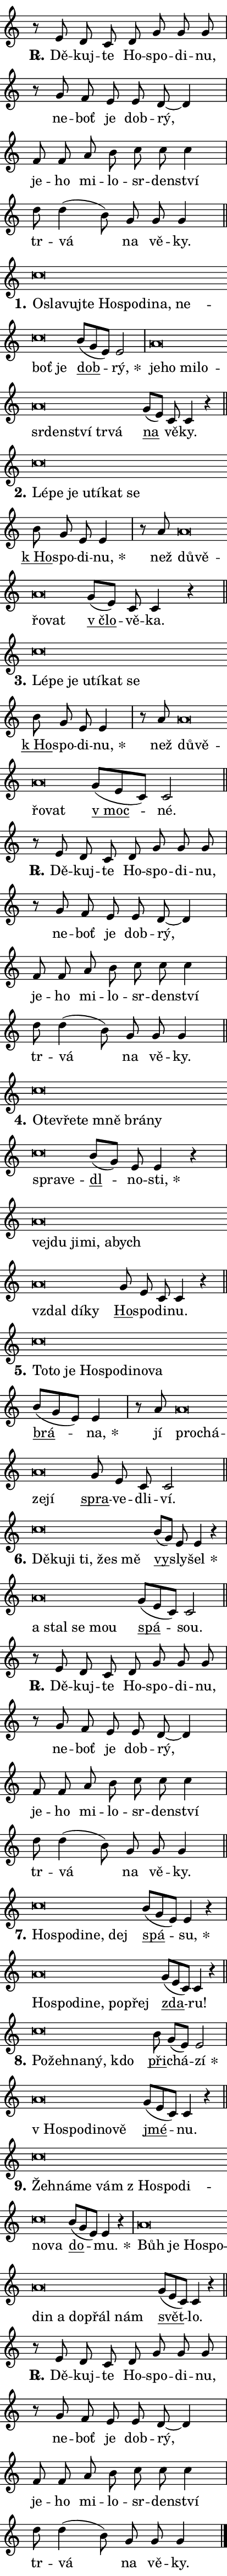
\version "2.24.0"
\header { tagline = "" }
\paper {
  indent = 0\cm
  top-margin = 0\cm
  right-margin = 0\cm
  bottom-margin = 0\cm
  left-margin = 0\cm
  paper-width = 7\cm
  page-breaking = #ly:one-page-breaking
  system-system-spacing.basic-distance = #11
  score-system-spacing.basic-distance = #11
  ragged-last = ##f
}


%% Author: Thomas Morley
%% https://lists.gnu.org/archive/html/lilypond-user/2020-05/msg00002.html
#(define (line-position grob)
"Returns position of @var[grob} in current system:
   @code{'start}, if at first time-step
   @code{'end}, if at last time-step
   @code{'middle} otherwise
"
  (let* ((col (ly:item-get-column grob))
         (ln (ly:grob-object col 'left-neighbor))
         (rn (ly:grob-object col 'right-neighbor))
         (col-to-check-left (if (ly:grob? ln) ln col))
         (col-to-check-right (if (ly:grob? rn) rn col))
         (break-dir-left
           (and
             (ly:grob-property col-to-check-left 'non-musical #f)
             (ly:item-break-dir col-to-check-left)))
         (break-dir-right
           (and
             (ly:grob-property col-to-check-right 'non-musical #f)
             (ly:item-break-dir col-to-check-right))))
        (cond ((eqv? 1 break-dir-left) 'start)
              ((eqv? -1 break-dir-right) 'end)
              (else 'middle))))

#(define (tranparent-at-line-position vctor)
  (lambda (grob)
  "Relying on @code{line-position} select the relevant enry from @var{vctor}.
Used to determine transparency,"
    (case (line-position grob)
      ((end) (not (vector-ref vctor 0)))
      ((middle) (not (vector-ref vctor 1)))
      ((start) (not (vector-ref vctor 2))))))

noteHeadBreakVisibility =
#(define-music-function (break-visibility)(vector?)
"Makes @code{NoteHead}s transparent relying on @var{break-visibility}"
#{
  \override NoteHead.transparent =
    #(tranparent-at-line-position break-visibility)
#})

#(define delete-ledgers-for-transparent-note-heads
  (lambda (grob)
    "Reads whether a @code{NoteHead} is transparent.
If so this @code{NoteHead} is removed from @code{'note-heads} from
@var{grob}, which is supposed to be @code{LedgerLineSpanner}.
As a result ledgers are not printed for this @code{NoteHead}"
    (let* ((nhds-array (ly:grob-object grob 'note-heads))
           (nhds-list
             (if (ly:grob-array? nhds-array)
                 (ly:grob-array->list nhds-array)
                 '()))
           ;; Relies on the transparent-property being done before
           ;; Staff.LedgerLineSpanner.after-line-breaking is executed.
           ;; This is fragile ...
           (to-keep
             (remove
               (lambda (nhd)
                 (ly:grob-property nhd 'transparent #f))
               nhds-list)))
      ;; TODO find a better method to iterate over grob-arrays, similiar
      ;; to filter/remove etc for lists
      ;; For now rebuilt from scratch
      (set! (ly:grob-object grob 'note-heads)  '())
      (for-each
        (lambda (nhd)
          (ly:pointer-group-interface::add-grob grob 'note-heads nhd))
        to-keep))))

hideNotes = {
  \noteHeadBreakVisibility #begin-of-line-visible
}
unHideNotes = {
  \noteHeadBreakVisibility #all-visible
}

% work-around for resetting accidentals
% https://lilypond.org/doc/v2.23/Documentation/notation/displaying-rhythms#unmetered-music
cadenzaMeasure = {
  \cadenzaOff
  \partial 1024 s1024
  \cadenzaOn
}

#(define-markup-command (accent layout props text) (markup?)
  "Underline accented syllable"
  (interpret-markup layout props
    #{\markup \override #'(offset . 4.3) \underline { #text }#}))

responsum = \markup \concat {
  "R" \hspace #-1.05 \path #0.1 #'((moveto 0 0.07) (lineto 0.9 0.8)) \hspace #0.05 "."
}

\layout {
    \context {
        \Staff
        \remove "Time_signature_engraver"
        \override LedgerLineSpanner.after-line-breaking = #delete-ledgers-for-transparent-note-heads
    }
    \context {
        \Voice {
            \override NoteHead.output-attributes = #'((class . "notehead"))
            \override Hairpin.height = #0.55
        }
    }
    \context {
        \Lyrics {
            \override StanzaNumber.output-attributes = #'((class . "stanzanumber"))
            \override LyricSpace.minimum-distance = #0.9
            \override LyricText.font-name = #"TeX Gyre Schola"
            \override LyricText.font-size = 1
            \override StanzaNumber.font-name = #"TeX Gyre Schola Bold"
            \override StanzaNumber.font-size = 1
        }
    }
}

% magnetic-lyrics.ily
%
%   written by
%     Jean Abou Samra <jean@abou-samra.fr>
%     Werner Lemberg <wl@gnu.org>
%
%   adapted by
%     Jiri Hon <jiri.hon@gmail.com>
%
% Version 2022-Apr-15

% https://www.mail-archive.com/lilypond-user@gnu.org/msg149350.html

#(define (Left_hyphen_pointer_engraver context)
   "Collect syllable-hyphen-syllable occurrences in lyrics and store
them in properties.  This engraver only looks to the left.  For
example, if the lyrics input is @code{foo -- bar}, it does the
following.

@itemize @bullet
@item
Set the @code{text} property of the @code{LyricHyphen} grob between
@q{foo} and @q{bar} to @code{foo}.

@item
Set the @code{left-hyphen} property of the @code{LyricText} grob with
text @q{foo} to the @code{LyricHyphen} grob between @q{foo} and
@q{bar}.
@end itemize

Use this auxiliary engraver in combination with the
@code{lyric-@/text::@/apply-@/magnetic-@/offset!} hook."
   (let ((hyphen #f)
         (text #f))
     (make-engraver
      (acknowledgers
       ((lyric-syllable-interface engraver grob source-engraver)
        (set! text grob)))
      (end-acknowledgers
       ((lyric-hyphen-interface engraver grob source-engraver)
        ;(when (not (grob::has-interface grob 'lyric-space-interface))
          (set! hyphen grob)));)
      ((stop-translation-timestep engraver)
       (when (and text hyphen)
         (ly:grob-set-object! text 'left-hyphen hyphen))
       (set! text #f)
       (set! hyphen #f)))))

#(define (lyric-text::apply-magnetic-offset! grob)
   "If the space between two syllables is less than the value in
property @code{LyricText@/.details@/.squash-threshold}, move the right
syllable to the left so that it gets concatenated with the left
syllable.

Use this function as a hook for
@code{LyricText@/.after-@/line-@/breaking} if the
@code{Left_@/hyphen_@/pointer_@/engraver} is active."
   (let ((hyphen (ly:grob-object grob 'left-hyphen #f)))
     (when hyphen
       (let ((left-text (ly:spanner-bound hyphen LEFT)))
         (when (grob::has-interface left-text 'lyric-syllable-interface)
           (let* ((common (ly:grob-common-refpoint grob left-text X))
                  (this-x-ext (ly:grob-extent grob common X))
                  (left-x-ext
                   (begin
                     ;; Trigger magnetism for left-text.
                     (ly:grob-property left-text 'after-line-breaking)
                     (ly:grob-extent left-text common X)))
                  ;; `delta` is the gap width between two syllables.
                  (delta (- (interval-start this-x-ext)
                            (interval-end left-x-ext)))
                  (details (ly:grob-property grob 'details))
                  (threshold (assoc-get 'squash-threshold details 0.2)))
             (when (< delta threshold)
               (let* (;; We have to manipulate the input text so that
                      ;; ligatures crossing syllable boundaries are not
                      ;; disabled.  For languages based on the Latin
                      ;; script this is essentially a beautification.
                      ;; However, for non-Western scripts it can be a
                      ;; necessity.
                      (lt (ly:grob-property left-text 'text))
                      (rt (ly:grob-property grob 'text))
                      (is-space (grob::has-interface hyphen 'lyric-space-interface))
                      (space (if is-space " " ""))
                      (space-markup (grob-interpret-markup grob " "))
                      (space-size (interval-length (ly:stencil-extent space-markup X)))
                      (extra-delta (if is-space space-size 0))
                      ;; Append new syllable.
                      (ltrt-space (if (and (string? lt) (string? rt))
                                (string-append lt space rt)
                                (make-concat-markup (list lt space rt))))
                      ;; Right-align `ltrt` to the right side.
                      (ltrt-space-markup (grob-interpret-markup
                               grob
                               (make-translate-markup
                                (cons (interval-length this-x-ext) 0)
                                (make-right-align-markup ltrt-space)))))
                 (begin
                   ;; Don't print `left-text`.
                   (ly:grob-set-property! left-text 'stencil #f)
                   ;; Set text and stencil (which holds all collected
                   ;; syllables so far) and shift it to the left.
                   (ly:grob-set-property! grob 'text ltrt-space)
                   (ly:grob-set-property! grob 'stencil ltrt-space-markup)
                   (ly:grob-translate-axis! grob (- (- delta extra-delta)) X))))))))))


#(define (lyric-hyphen::displace-bounds-first grob)
   ;; Make very sure this callback isn't triggered too early.
   (let ((left (ly:spanner-bound grob LEFT))
         (right (ly:spanner-bound grob RIGHT)))
     (ly:grob-property left 'after-line-breaking)
     (ly:grob-property right 'after-line-breaking)
     (ly:lyric-hyphen::print grob)))

squashThreshold = #0.4

\layout {
  \context {
    \Lyrics
    \consists #Left_hyphen_pointer_engraver
    \override LyricText.after-line-breaking =
      #lyric-text::apply-magnetic-offset!
    \override LyricHyphen.stencil = #lyric-hyphen::displace-bounds-first
    \override LyricText.details.squash-threshold = \squashThreshold
    \override LyricHyphen.minimum-distance = 0
    \override LyricHyphen.minimum-length = \squashThreshold
  }
}

squash = \override LyricText.details.squash-threshold = 9999
unSquash = \override LyricText.details.squash-threshold = \squashThreshold

left = \override LyricText.self-alignment-X = #LEFT
unLeft = \revert LyricText.self-alignment-X

starOffset = #(lambda (grob) 
                (let ((x_offset (ly:self-alignment-interface::aligned-on-x-parent grob)))
                  (if (= x_offset 0) 0 (+ x_offset 1.2))))

star = #(define-music-function (syllable)(string?)
"Append star separator at the end of a syllable"
#{
  \once \override LyricText.X-offset = #starOffset
  \lyricmode { \markup {
    #syllable
    \override #'((font-name . "TeX Gyre Schola Bold")) \hspace #0.2 \lower #0.65 \larger "*"
  } }
#})

starAccent = #(define-music-function (syllable)(string?)
"Append star separator at the end of a syllable and make accent"
#{
  \once \override LyricText.X-offset = #starOffset
  \lyricmode { \markup {
    \accent #syllable
    \override #'((font-name . "TeX Gyre Schola Bold")) \hspace #0.2 \lower #0.65 \larger "*"
  } }
#})

breath = #(define-music-function (syllable)(string?)
"Append breathing indicator at the end of a syllable"
#{
  \lyricmode { \markup { #syllable "+" } }
#})

optionalBreath = #(define-music-function (syllable)(string?)
"Append optional breathing indicator at the end of a syllable"
#{
  \lyricmode { \markup { #syllable "(+)" } }
#})


\score {
    <<
        \new Voice = "melody" { \cadenzaOn \key c \major \relative { r8 e' d c d g g g \cadenzaMeasure \bar "|" r g f e e d~ d4 \cadenzaMeasure \bar "|" f8 f a b c c c4 \cadenzaMeasure \bar "|" d8 d4( b8)] g g g4 \cadenzaMeasure \bar "||" \break } }
        \new Lyrics \lyricsto "melody" { \lyricmode { \set stanza = \responsum
Dě -- kuj -- te Ho -- spo -- di -- nu, ne -- boť je dob -- rý, je -- ho mi -- lo -- sr -- den -- ství tr -- vá na vě -- ky. } }
    >>
    \layout {}
}

\score {
    <<
        \new Voice = "melody" { \cadenzaOn \key c \major \relative { c''\breve*1/16 \hideNotes \breve*1/16 \bar "" \breve*1/16 \bar "" \breve*1/16 \bar "" \breve*1/16 \bar "" \breve*1/16 \bar "" \breve*1/16 \bar "" \breve*1/16 \bar "" \breve*1/16 \bar "" \breve*1/16 \breve*1/16 \bar "" \unHideNotes \bar "" b8[( g e)] e2 \cadenzaMeasure \bar "|" a\breve*1/16 \hideNotes \breve*1/16 \bar "" \breve*1/16 \bar "" \breve*1/16 \bar "" \breve*1/16 \bar "" \breve*1/16 \bar "" \breve*1/16 \bar "" \breve*1/16 \breve*1/16 \bar "" \unHideNotes \bar "" g8[( e)] c c4 r \cadenzaMeasure \bar "||" \break } }
        \new Lyrics \lyricsto "melody" { \lyricmode { \set stanza = "1."
\left O -- \squash sla -- vuj -- te Ho -- spo -- di -- na, ne -- boť je \unLeft \unSquash \markup \accent dob -- \star rý, \left je -- \squash ho mi -- lo -- sr -- den -- ství tr -- vá \unLeft \unSquash \markup \accent na vě -- ky. } }
    >>
    \layout {}
}

\score {
    <<
        \new Voice = "melody" { \cadenzaOn \key c \major \relative { c''\breve*1/16 \hideNotes \breve*1/16 \bar "" \breve*1/16 \bar "" \breve*1/16 \bar "" \breve*1/16 \bar "" \breve*1/16 \breve*1/16 \bar "" \unHideNotes \bar "" b8 g e e4 \cadenzaMeasure \bar "|" r8 a a\breve*1/16 \hideNotes \breve*1/16 \bar "" \breve*1/16 \breve*1/16 \bar "" \unHideNotes \bar "" g8[( e)] c c4 r \cadenzaMeasure \bar "||" \break } }
        \new Lyrics \lyricsto "melody" { \lyricmode { \set stanza = "2."
\left Lé -- \squash pe je u -- tí -- kat se \unLeft \unSquash \markup \accent "k Ho" -- spo -- di -- \star nu, než \left dů -- \squash vě -- řo -- vat \unLeft \unSquash \markup \accent "v člo" -- vě -- ka. } }
    >>
    \layout {}
}

\score {
    <<
        \new Voice = "melody" { \cadenzaOn \key c \major \relative { c''\breve*1/16 \hideNotes \breve*1/16 \bar "" \breve*1/16 \bar "" \breve*1/16 \bar "" \breve*1/16 \bar "" \breve*1/16 \breve*1/16 \bar "" \unHideNotes \bar "" b8 g e e4 \cadenzaMeasure \bar "|" r8 a a\breve*1/16 \hideNotes \breve*1/16 \bar "" \breve*1/16 \breve*1/16 \bar "" \unHideNotes \bar "" g8[( e c)] c2 \cadenzaMeasure \bar "||" \break } }
        \new Lyrics \lyricsto "melody" { \lyricmode { \set stanza = "3."
\left Lé -- \squash pe je u -- tí -- kat se \unLeft \unSquash \markup \accent "k Ho" -- spo -- di -- \star nu, než \left dů -- \squash vě -- řo -- vat \unLeft \unSquash \markup \accent "v moc" -- né. } }
    >>
    \layout {}
}

\score {
    <<
        \new Voice = "melody" { \cadenzaOn \key c \major \relative { r8 e' d c d g g g \cadenzaMeasure \bar "|" r g f e e d~ d4 \cadenzaMeasure \bar "|" f8 f a b c c c4 \cadenzaMeasure \bar "|" d8 d4( b8)] g g g4 \cadenzaMeasure \bar "||" \break } }
        \new Lyrics \lyricsto "melody" { \lyricmode { \set stanza = \responsum
Dě -- kuj -- te Ho -- spo -- di -- nu, ne -- boť je dob -- rý, je -- ho mi -- lo -- sr -- den -- ství tr -- vá na vě -- ky. } }
    >>
    \layout {}
}

\score {
    <<
        \new Voice = "melody" { \cadenzaOn \key c \major \relative { c''\breve*1/16 \hideNotes \breve*1/16 \bar "" \breve*1/16 \bar "" \breve*1/16 \bar "" \breve*1/16 \bar "" \breve*1/16 \bar "" \breve*1/16 \bar "" \breve*1/16 \breve*1/16 \bar "" \unHideNotes \bar "" b8[( g)] e e4 r \cadenzaMeasure \bar "|" a\breve*1/16 \hideNotes \breve*1/16 \bar "" \breve*1/16 \bar "" \breve*1/16 \bar "" \breve*1/16 \bar "" \breve*1/16 \bar "" \breve*1/16 \bar "" \breve*1/16 \breve*1/16 \bar "" \unHideNotes \bar "" g8 e c c4 r \cadenzaMeasure \bar "||" \break } }
        \new Lyrics \lyricsto "melody" { \lyricmode { \set stanza = "4."
\left O -- \squash te -- vře -- te mně brá -- ny spra -- ve -- \unLeft \unSquash \markup \accent dl -- no -- \star sti, \left vej -- \squash du ji -- mi, a -- bych vzdal dí -- ky \unLeft \unSquash \markup \accent Ho -- spo -- di -- nu. } }
    >>
    \layout {}
}

\score {
    <<
        \new Voice = "melody" { \cadenzaOn \key c \major \relative { c''\breve*1/16 \hideNotes \breve*1/16 \bar "" \breve*1/16 \bar "" \breve*1/16 \bar "" \breve*1/16 \bar "" \breve*1/16 \bar "" \breve*1/16 \breve*1/16 \bar "" \unHideNotes \bar "" b8[( g e)] e4 \cadenzaMeasure \bar "|" r8 a a\breve*1/16 \hideNotes \breve*1/16 \bar "" \breve*1/16 \breve*1/16 \bar "" \unHideNotes \bar "" g8 e c c2 \cadenzaMeasure \bar "||" \break } }
        \new Lyrics \lyricsto "melody" { \lyricmode { \set stanza = "5."
\left To -- \squash to je Ho -- spo -- di -- no -- va \unLeft \unSquash \markup \accent brá -- \star na, jí \left pro -- \squash chá -- ze -- jí \unLeft \unSquash \markup \accent spra -- ve -- dli -- ví. } }
    >>
    \layout {}
}

\score {
    <<
        \new Voice = "melody" { \cadenzaOn \key c \major \relative { c''\breve*1/16 \hideNotes \breve*1/16 \bar "" \breve*1/16 \bar "" \breve*1/16 \bar "" \breve*1/16 \breve*1/16 \bar "" \unHideNotes \bar "" b8[( g)] e e4 r \cadenzaMeasure \bar "|" a\breve*1/16 \hideNotes \breve*1/16 \bar "" \breve*1/16 \breve*1/16 \bar "" \unHideNotes \bar "" g8[( e c)] c2 \cadenzaMeasure \bar "||" \break } }
        \new Lyrics \lyricsto "melody" { \lyricmode { \set stanza = "6."
\left Dě -- \squash ku -- ji ti, žes mě \unLeft \unSquash \markup \accent vy -- sly -- \star šel \left a \squash stal se mou \unLeft \unSquash \markup \accent spá -- sou. } }
    >>
    \layout {}
}

\score {
    <<
        \new Voice = "melody" { \cadenzaOn \key c \major \relative { r8 e' d c d g g g \cadenzaMeasure \bar "|" r g f e e d~ d4 \cadenzaMeasure \bar "|" f8 f a b c c c4 \cadenzaMeasure \bar "|" d8 d4( b8)] g g g4 \cadenzaMeasure \bar "||" \break } }
        \new Lyrics \lyricsto "melody" { \lyricmode { \set stanza = \responsum
Dě -- kuj -- te Ho -- spo -- di -- nu, ne -- boť je dob -- rý, je -- ho mi -- lo -- sr -- den -- ství tr -- vá na vě -- ky. } }
    >>
    \layout {}
}

\score {
    <<
        \new Voice = "melody" { \cadenzaOn \key c \major \relative { c''\breve*1/16 \hideNotes \breve*1/16 \bar "" \breve*1/16 \bar "" \breve*1/16 \breve*1/16 \bar "" \unHideNotes \bar "" b8[( g e)] e4 r \cadenzaMeasure \bar "|" a\breve*1/16 \hideNotes \breve*1/16 \bar "" \breve*1/16 \bar "" \breve*1/16 \bar "" \breve*1/16 \breve*1/16 \bar "" \unHideNotes \bar "" g8[( e c)] c4 r \cadenzaMeasure \bar "||" \break } }
        \new Lyrics \lyricsto "melody" { \lyricmode { \set stanza = "7."
\left Ho -- \squash spo -- di -- ne, dej \unLeft \unSquash \markup \accent spá -- \star su, \left Ho -- \squash spo -- di -- ne, po -- přej \unLeft \unSquash \markup \accent zda -- ru! } }
    >>
    \layout {}
}

\score {
    <<
        \new Voice = "melody" { \cadenzaOn \key c \major \relative { c''\breve*1/16 \hideNotes \breve*1/16 \bar "" \breve*1/16 \bar "" \breve*1/16 \breve*1/16 \bar "" \unHideNotes \bar "" b8 g[( e)] e2 \cadenzaMeasure \bar "|" a\breve*1/16 \hideNotes \breve*1/16 \bar "" \breve*1/16 \bar "" \breve*1/16 \breve*1/16 \bar "" \unHideNotes \bar "" g8[( e c)] c4 r \cadenzaMeasure \bar "||" \break } }
        \new Lyrics \lyricsto "melody" { \lyricmode { \set stanza = "8."
\left Po -- \squash žeh -- na -- ný, kdo \unLeft \unSquash \markup \accent při -- chá -- \star zí \left "v Ho" -- \squash spo -- di -- no -- vě \unLeft \unSquash \markup \accent jmé -- nu. } }
    >>
    \layout {}
}

\score {
    <<
        \new Voice = "melody" { \cadenzaOn \key c \major \relative { c''\breve*1/16 \hideNotes \breve*1/16 \bar "" \breve*1/16 \bar "" \breve*1/16 \bar "" \breve*1/16 \bar "" \breve*1/16 \bar "" \breve*1/16 \bar "" \breve*1/16 \breve*1/16 \bar "" \unHideNotes \bar "" b8[( g e)] e4 r \cadenzaMeasure \bar "|" a\breve*1/16 \hideNotes \breve*1/16 \bar "" \breve*1/16 \bar "" \breve*1/16 \bar "" \breve*1/16 \bar "" \breve*1/16 \bar "" \breve*1/16 \bar "" \breve*1/16 \breve*1/16 \bar "" \unHideNotes \bar "" g8[( e c)] c4 r \cadenzaMeasure \bar "||" \break } }
        \new Lyrics \lyricsto "melody" { \lyricmode { \set stanza = "9."
\left Žeh -- \squash ná -- me vám "z Ho" -- spo -- di -- no -- va \unLeft \unSquash \markup \accent do -- \star mu. \left Bůh \squash je Ho -- spo -- din a do -- přál nám \unLeft \unSquash \markup \accent svět -- lo. } }
    >>
    \layout {}
}

\score {
    <<
        \new Voice = "melody" { \cadenzaOn \key c \major \relative { r8 e' d c d g g g \cadenzaMeasure \bar "|" r g f e e d~ d4 \cadenzaMeasure \bar "|" f8 f a b c c c4 \cadenzaMeasure \bar "|" d8 d4( b8)] g g g4 \cadenzaMeasure \bar "||" \break } \bar "|." }
        \new Lyrics \lyricsto "melody" { \lyricmode { \set stanza = \responsum
Dě -- kuj -- te Ho -- spo -- di -- nu, ne -- boť je dob -- rý, je -- ho mi -- lo -- sr -- den -- ství tr -- vá na vě -- ky. } }
    >>
    \layout {}
}
